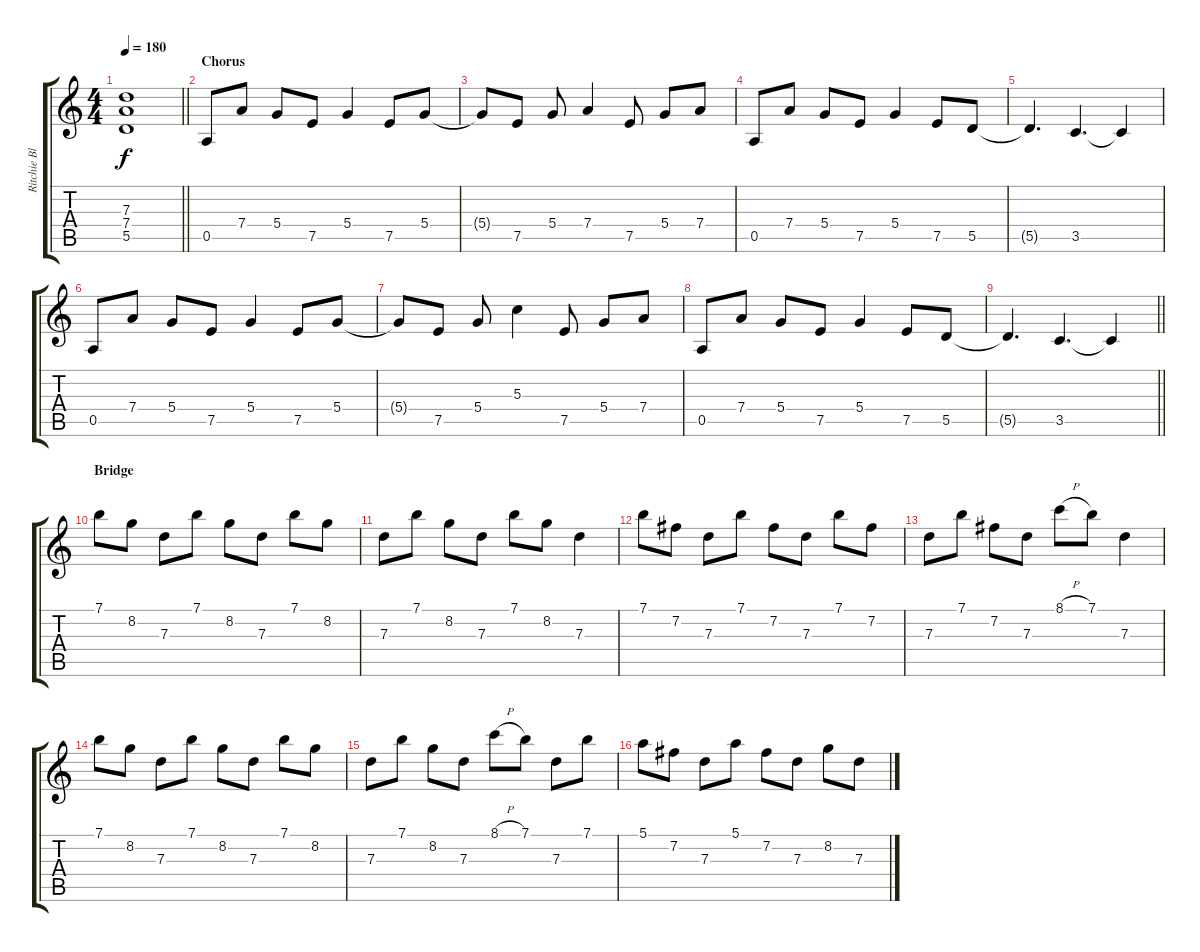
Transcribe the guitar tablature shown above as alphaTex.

\track ("Ritchie Blackmore 1" "Ritchie Bl") {instrument overdrivenguitar}
\staff {score tabs}
\tuning (E4 B3 G3 D3 A2 E2) {hide}
\ts (4 4)
\tempo 180
\clef g2
\barLineRight lightlight
\ks aminor
(7.3{t} 7.4{t} 5.5{t}).1{dy f} |
\section ("" "Chorus")
\ks c
0.5.8 7.4.8 5.4.8 7.5.8 5.4.4 7.5.8 5.4.8 |
5.4{t}.8 7.5.8 5.4.8 7.4.4 7.5.8 5.4.8 7.4.8 |
0.5.8 7.4.8 5.4.8 7.5.8 5.4.4 7.5.8 5.5.8 |
5.5{t}.4{d} 3.5.4{d} 3.5{t}.4 |
0.5.8 7.4.8 5.4.8 7.5.8 5.4.4 7.5.8 5.4.8 |
5.4{t}.8 7.5.8 5.4.8 5.3.4 7.5.8 5.4.8 7.4.8 |
0.5.8 7.4.8 5.4.8 7.5.8 5.4.4 7.5.8 5.5.8 |
\barLineRight lightlight
5.5{t}.4{d} 3.5.4{d} 3.5{t}.4 |
\section ("" "Bridge")
\ks aminor
7.1.8 8.2.8 7.3.8 7.1.8 8.2.8 7.3.8 7.1.8 8.2.8 |
7.3.8 7.1.8 8.2.8 7.3.8 7.1.8 8.2.8 7.3.4 |
7.1.8 7.2.8 7.3.8 7.1.8 7.2.8 7.3.8 7.1.8 7.2.8 |
7.3.8 7.1.8 7.2.8 7.3.8 8.1{h}.8 7.1.8 7.3.4 |
7.1.8 8.2.8 7.3.8 7.1.8 8.2.8 7.3.8 7.1.8 8.2.8 |
7.3.8 7.1.8 8.2.8 7.3.8 8.1{h}.8 7.1.8 7.3.8 7.1.8 |
5.1.8 7.2.8 7.3.8 5.1.8 7.2.8 7.3.8 8.2.8 7.3.8
